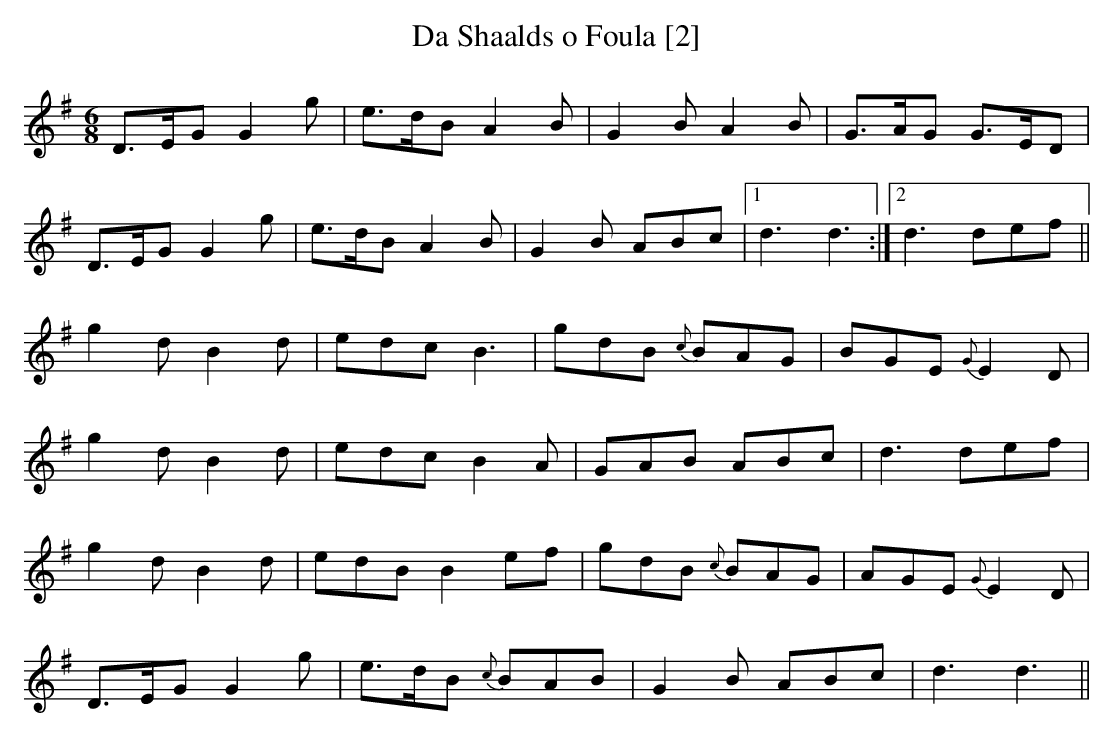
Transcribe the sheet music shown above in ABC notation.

X:1
T:Shaalds o Foula [2], Da
M:6/8
L:1/8
K: G
D>EG G2g|e>dB A2B|G2B A2B|G>AG G>ED|
D>EG G2g|e>dB A2B|G2B ABc|1d3 d3:|2 d3def||
g2dB2d|edc B3|gdB {c}BAG|BGE {G}E2D|
g2dB2d|edc B2A|GAB ABc|d3 def|
g2dB2 d|edB B2ef|gdB {c}BAG|AGE {G}E2D|
D>EG G2g|e>dB {c}BAB|G2B ABc|d3 d3||
